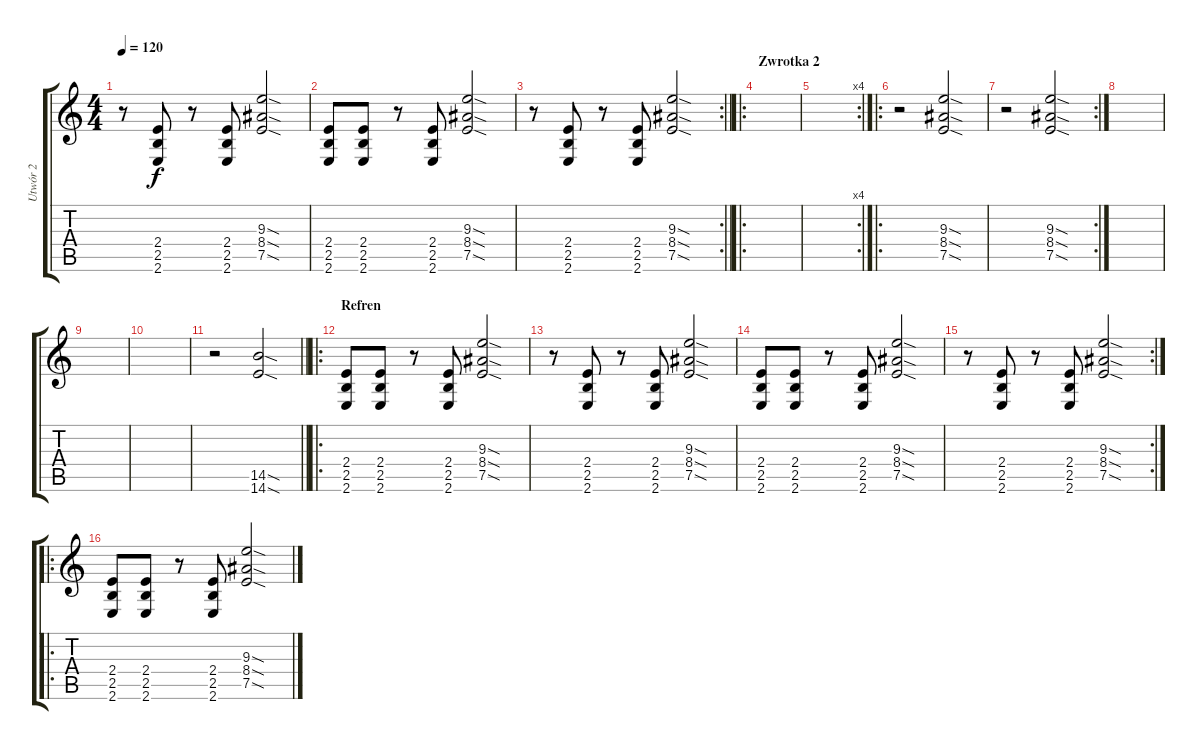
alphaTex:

\track ("Utwór 2" "Utwór 2") {instrument distortionguitar}
\staff {score tabs}
\tuning (E4 B3 G3 D3 A2 D2) {hide}
\ts (4 4)
\tempo 120
\clef g2
\ks c
r.8{dy f} (2.4 2.5 2.6).8 r.8 (2.4 2.5 2.6).8 (9.3{sod} 8.4{sod} 7.5{sod}).2 |
(2.4 2.5 2.6).8 (2.4 2.5 2.6).8 r.8 (2.4 2.5 2.6).8 (9.3{sod} 8.4{sod} 7.5{sod}).2 |
\rc 2
\barLineRight lightlight
r.8 (2.4 2.5 2.6).8 r.8 (2.4 2.5 2.6).8 (9.3{sod} 8.4{sod} 7.5{sod}).2 |
\ro
\section ("" "Zwrotka 2")
|
\rc 4
|
\ro
r.2 (9.3{sod} 8.4{sod} 7.5{sod}).2 |
\rc 2
r.2 (9.3{sod} 8.4{sod} 7.5{sod}).2 |
|
|
|
\barLineRight lightlight
r.2 (14.5{sod} 14.6{sod}).2 |
\ro
\section ("" "Refren")
(2.4 2.5 2.6).8 (2.4 2.5 2.6).8 r.8 (2.4 2.5 2.6).8 (9.3{sod} 8.4{sod} 7.5{sod}).2 |
r.8 (2.4 2.5 2.6).8 r.8 (2.4 2.5 2.6).8 (9.3{sod} 8.4{sod} 7.5{sod}).2 |
(2.4 2.5 2.6).8 (2.4 2.5 2.6).8 r.8 (2.4 2.5 2.6).8 (9.3{sod} 8.4{sod} 7.5{sod}).2 |
\rc 2
r.8 (2.4 2.5 2.6).8 r.8 (2.4 2.5 2.6).8 (9.3{sod} 8.4{sod} 7.5{sod}).2 |
\ro
(2.4 2.5 2.6).8 (2.4 2.5 2.6).8 r.8 (2.4 2.5 2.6).8 (9.3{sod} 8.4{sod} 7.5{sod}).2
